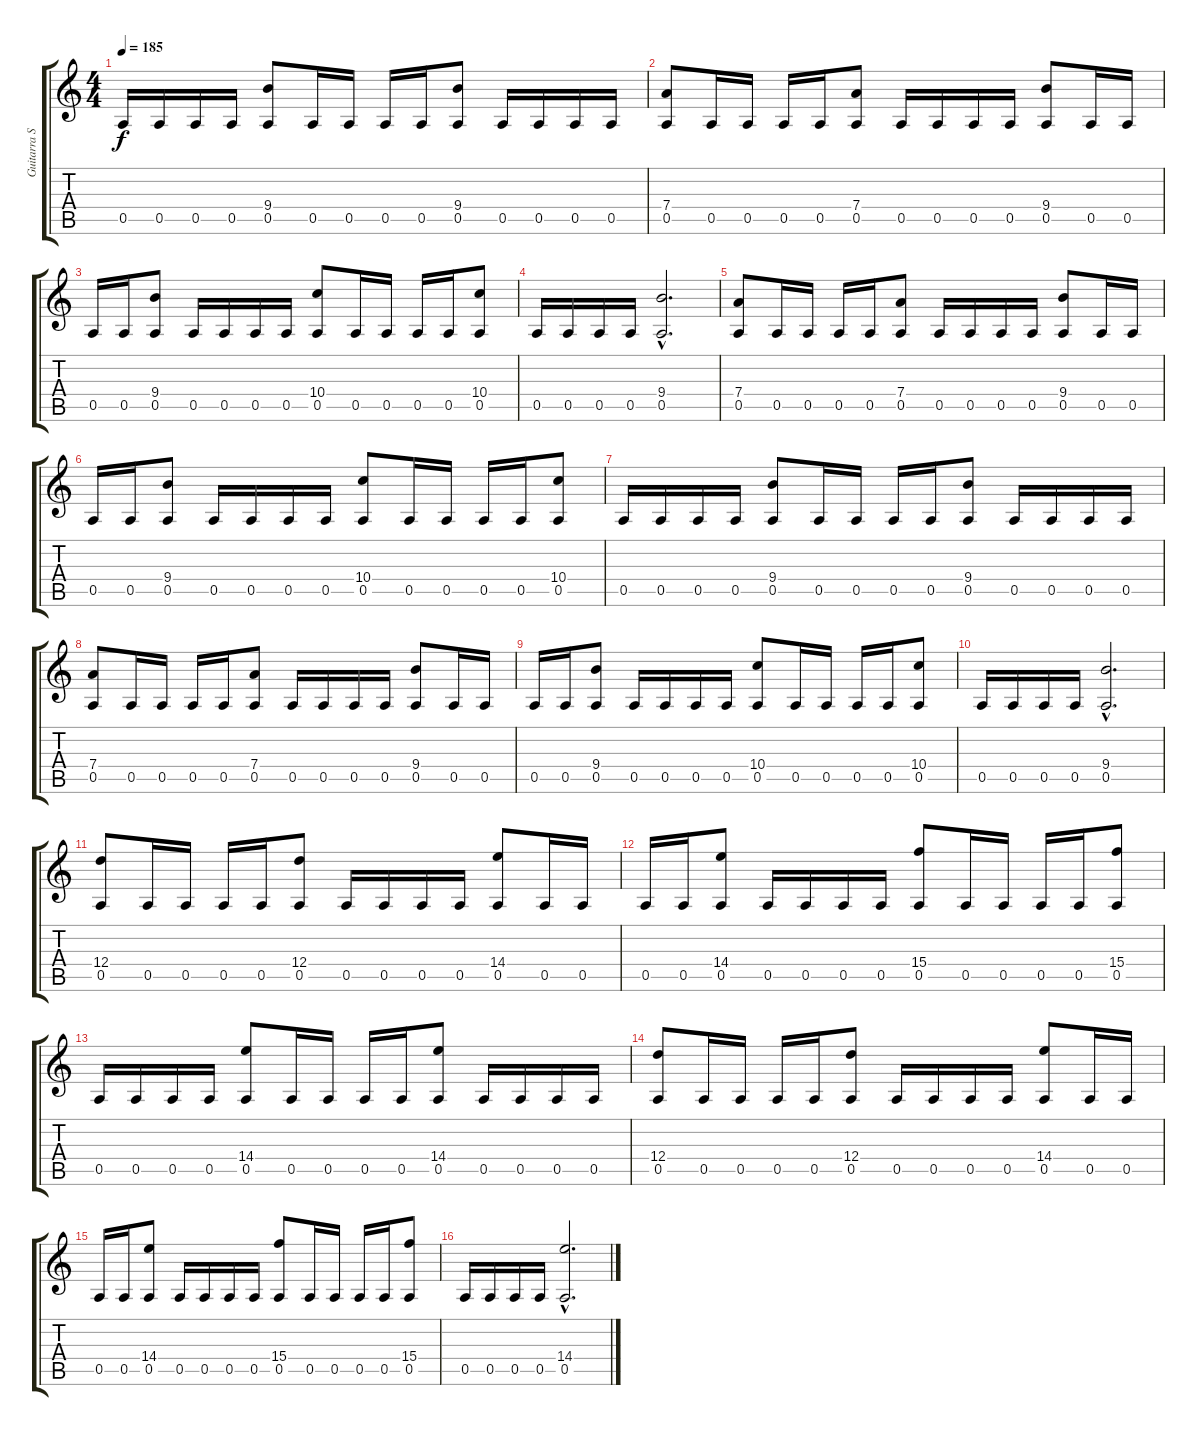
\track ("Guitarra Solista" "Guitarra S") {instrument distortionguitar}
\staff {score tabs}
\tuning (E4 B3 G3 D3 A2 E2) {hide}
\ts (4 4)
\tempo 185
\clef g2
\ks c
0.5.16{dy f} 0.5.16 0.5.16 0.5.16 (9.4 0.5).8 0.5.16 0.5.16 0.5.16 0.5.16 (9.4 0.5).8 0.5.16 0.5.16 0.5.16 0.5.16 |
(7.4 0.5).8 0.5.16 0.5.16 0.5.16 0.5.16 (7.4 0.5).8 0.5.16 0.5.16 0.5.16 0.5.16 (9.4 0.5).8 0.5.16 0.5.16 |
0.5.16 0.5.16 (9.4 0.5).8 0.5.16 0.5.16 0.5.16 0.5.16 (10.4 0.5).8 0.5.16 0.5.16 0.5.16 0.5.16 (10.4 0.5).8 |
0.5.16 0.5.16 0.5.16 0.5.16 (9.4{hac} 0.5{hac}).2{d} |
(7.4 0.5).8 0.5.16 0.5.16 0.5.16 0.5.16 (7.4 0.5).8 0.5.16 0.5.16 0.5.16 0.5.16 (9.4 0.5).8 0.5.16 0.5.16 |
0.5.16 0.5.16 (9.4 0.5).8 0.5.16 0.5.16 0.5.16 0.5.16 (10.4 0.5).8 0.5.16 0.5.16 0.5.16 0.5.16 (10.4 0.5).8 |
0.5.16 0.5.16 0.5.16 0.5.16 (9.4 0.5).8 0.5.16 0.5.16 0.5.16 0.5.16 (9.4 0.5).8 0.5.16 0.5.16 0.5.16 0.5.16 |
(7.4 0.5).8 0.5.16 0.5.16 0.5.16 0.5.16 (7.4 0.5).8 0.5.16 0.5.16 0.5.16 0.5.16 (9.4 0.5).8 0.5.16 0.5.16 |
0.5.16 0.5.16 (9.4 0.5).8 0.5.16 0.5.16 0.5.16 0.5.16 (10.4 0.5).8 0.5.16 0.5.16 0.5.16 0.5.16 (10.4 0.5).8 |
0.5.16 0.5.16 0.5.16 0.5.16 (9.4{hac} 0.5{hac}).2{d} |
(12.4 0.5).8 0.5.16 0.5.16 0.5.16 0.5.16 (12.4 0.5).8 0.5.16 0.5.16 0.5.16 0.5.16 (14.4 0.5).8 0.5.16 0.5.16 |
0.5.16 0.5.16 (14.4 0.5).8 0.5.16 0.5.16 0.5.16 0.5.16 (15.4 0.5).8 0.5.16 0.5.16 0.5.16 0.5.16 (15.4 0.5).8 |
0.5.16 0.5.16 0.5.16 0.5.16 (14.4 0.5).8 0.5.16 0.5.16 0.5.16 0.5.16 (14.4 0.5).8 0.5.16 0.5.16 0.5.16 0.5.16 |
(12.4 0.5).8 0.5.16 0.5.16 0.5.16 0.5.16 (12.4 0.5).8 0.5.16 0.5.16 0.5.16 0.5.16 (14.4 0.5).8 0.5.16 0.5.16 |
0.5.16 0.5.16 (14.4 0.5).8 0.5.16 0.5.16 0.5.16 0.5.16 (15.4 0.5).8 0.5.16 0.5.16 0.5.16 0.5.16 (15.4 0.5).8 |
0.5.16 0.5.16 0.5.16 0.5.16 (14.4{hac} 0.5{hac}).2{d}
